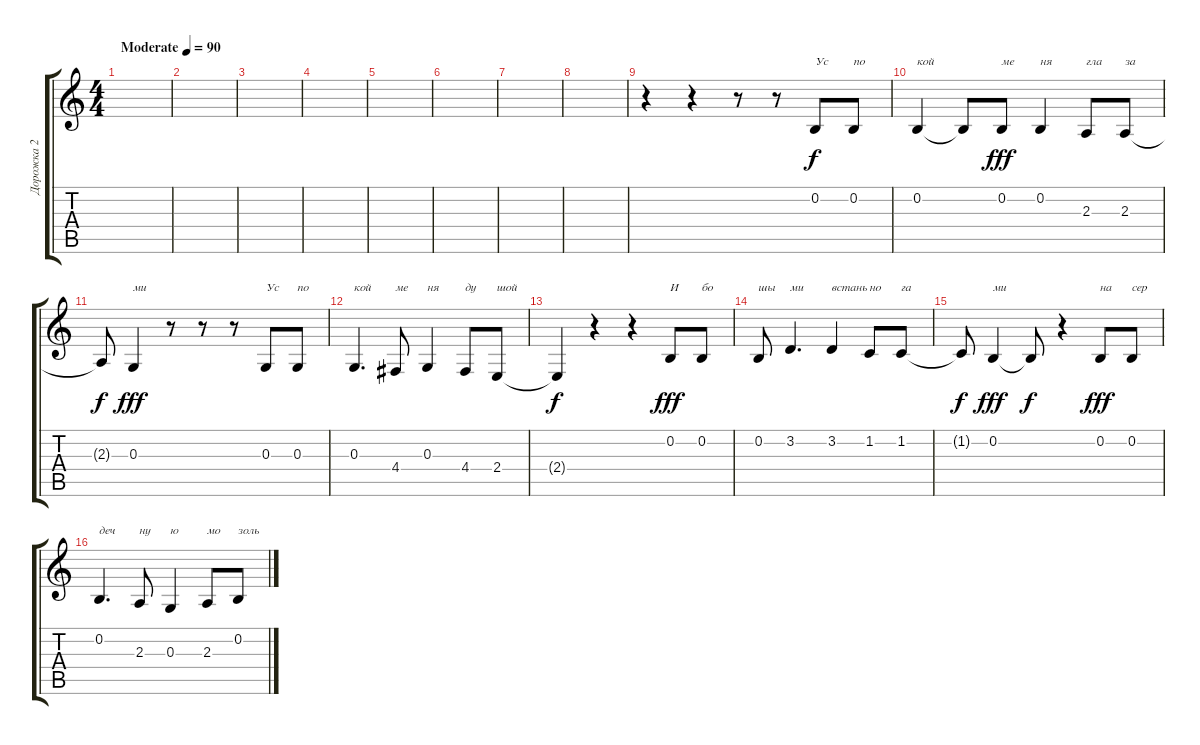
\track ("Дорожка 2" "Дорожка 2") {instrument flute}
\staff {score tabs}
\tuning (E4 B3 G3 D3 A2 E2) {hide}
\ts (4 4)
\tempo (90 "Moderate")
\clef g2
\ks c
|
|
|
|
|
|
|
|
r.4 r.4 r.8 r.8 0.2.8{txt "Ус"} 0.2.8{txt "по"} |
0.2.4{txt "кой"} 0.2{t}.8{dy f} 0.2.8{txt "ме" dy fff} 0.2.4{txt "ня"} 2.3.8{txt "гла"} 2.3.8{txt "за"} |
2.3{t}.8{dy f} 0.3.4{txt "ми" dy fff} r.8 r.8 r.8 0.3.8{txt "Ус"} 0.3.8{txt "по"} |
0.3.4{d txt "кой"} 4.4.8{txt "ме"} 0.3.4{txt "ня"} 4.4.8{txt "ду"} 2.4.8{txt "шой"} |
2.4{t}.4{dy f} r.4 r.4 0.2.8{txt "И" dy fff} 0.2.8{txt "бо"} |
0.2.8{txt "шы"} 3.2.4{d txt "ми"} 3.2.4{txt "встань"} 1.2.8{txt "но"} 1.2.8{txt "га"} |
1.2{t}.8{dy f} 0.2.4{txt "ми" dy fff} 0.2{t}.8{dy f} r.4 0.2.8{txt "на" dy fff} 0.2.8{txt "сер"} |
0.2.4{d txt "деч"} 2.3.8{txt "ну"} 0.3.4{txt "ю"} 2.3.8{txt "мо"} 0.2.8{txt "золь"}
